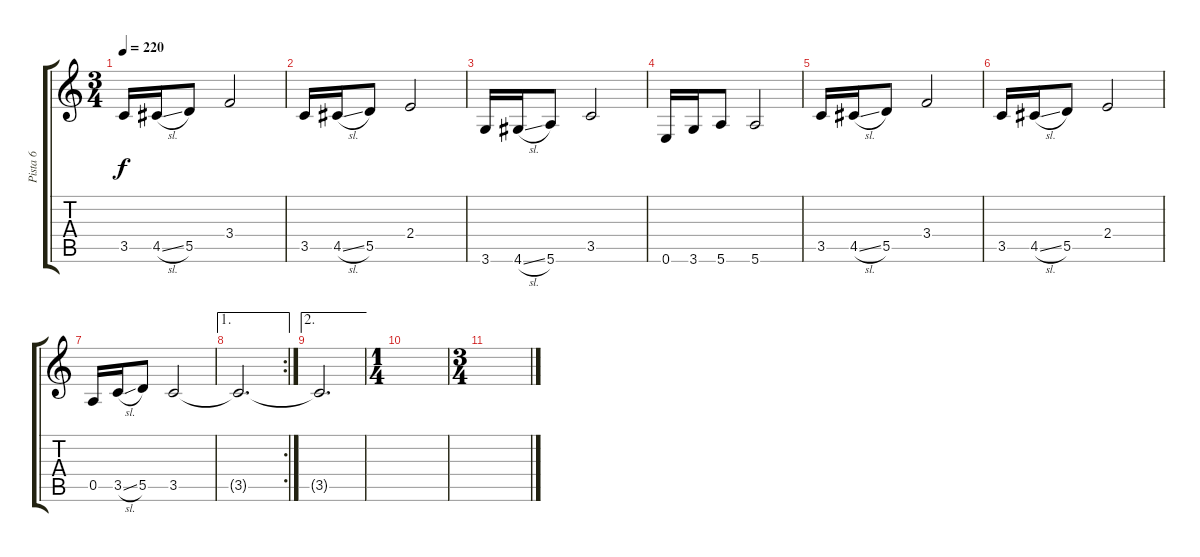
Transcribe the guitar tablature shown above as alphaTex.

\track ("Pista 6" "Pista 6") {instrument electricguitarjazz}
\staff {score tabs}
\tuning (E4 B3 G3 D3 A2 E2) {hide}
\ts (3 4)
\tempo 220
\clef g2
\ks c
3.5.16{dy f} 4.5{sl}.16 5.5.8 3.4.2 |
3.5.16 4.5{sl}.16 5.5.8 2.4.2 |
3.6.16 4.6{sl}.16 5.6.8 3.5.2 |
0.6.16 3.6.16 5.6.8 5.6.2 |
3.5.16 4.5{sl}.16 5.5.8 3.4.2 |
3.5.16 4.5{sl}.16 5.5.8 2.4.2 |
0.5.16 3.5{sl}.16 5.5.8 3.5.2 |
\ae 1
\rc 2
3.5{t}.2{d} |
\ae 2
3.5{t}.2{d} |
\ts (1 4)
|
\ts (3 4)
